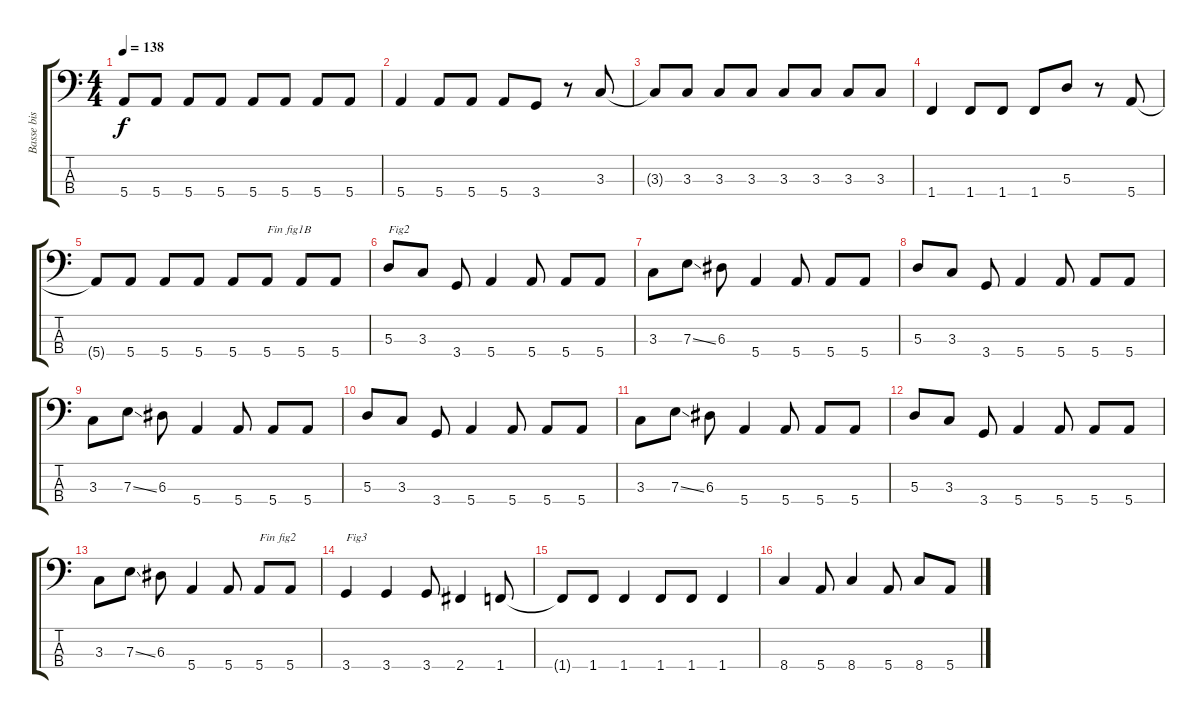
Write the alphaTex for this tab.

\track ("Basse bis" "Basse bis") {instrument distortionguitar}
\staff {score tabs}
\tuning (G2 D2 A1 E1) {hide}
\ts (4 4)
\tempo 138
\clef f4
\ks c
5.4{t}.8{dy f} 5.4.8 5.4.8 5.4.8 5.4.8 5.4.8 5.4.8 5.4.8 |
5.4.4 5.4.8 5.4.8 5.4.8 3.4.8 r.8 3.3.8 |
3.3{t}.8 3.3.8 3.3.8 3.3.8 3.3.8 3.3.8 3.3.8 3.3.8 |
1.4.4 1.4.8 1.4.8 1.4.8 5.3.8 r.8 5.4.8 |
5.4{t}.8 5.4.8 5.4.8 5.4.8 5.4.8 5.4.8{txt "Fin fig1B"} 5.4.8 5.4.8 |
5.3.8{txt "Fig2"} 3.3.8 3.4.8 5.4.4 5.4.8 5.4.8 5.4.8 |
3.3.8 7.3{ss}.8 6.3.8 5.4.4 5.4.8 5.4.8 5.4.8 |
5.3.8 3.3.8 3.4.8 5.4.4 5.4.8 5.4.8 5.4.8 |
3.3.8 7.3{ss}.8 6.3.8 5.4.4 5.4.8 5.4.8 5.4.8 |
5.3.8 3.3.8 3.4.8 5.4.4 5.4.8 5.4.8 5.4.8 |
3.3.8 7.3{ss}.8 6.3.8 5.4.4 5.4.8 5.4.8 5.4.8 |
5.3.8 3.3.8 3.4.8 5.4.4 5.4.8 5.4.8 5.4.8 |
3.3.8 7.3{ss}.8 6.3.8 5.4.4 5.4.8 5.4.8{txt "Fin fig2"} 5.4.8 |
3.4.4{txt "Fig3"} 3.4.4 3.4.8 2.4.4 1.4.8 |
1.4{t}.8 1.4.8 1.4.4 1.4.8 1.4.8 1.4.4 |
8.4.4 5.4.8 8.4.4 5.4.8 8.4.8 5.4.8
